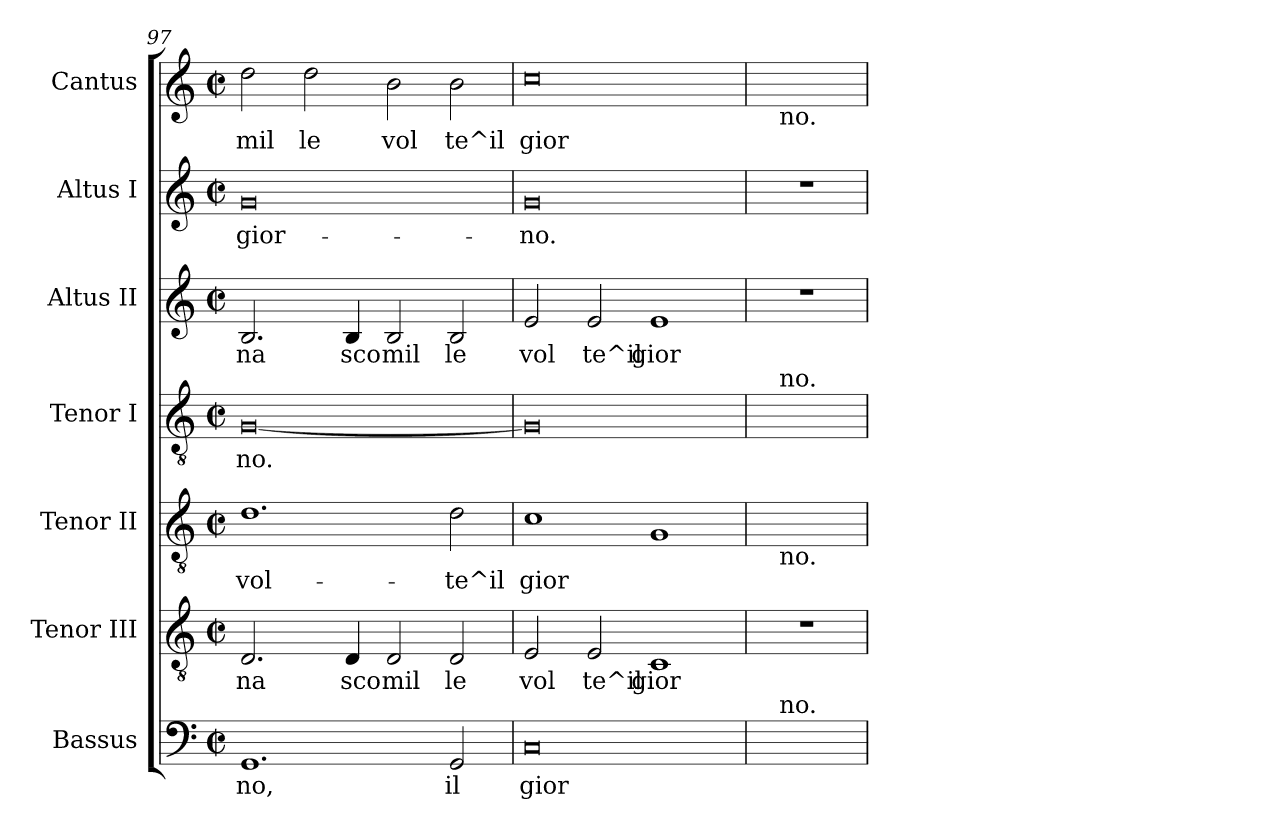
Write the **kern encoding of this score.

**kern	**text	**kern	**text	**kern	**text	**kern	**text	**kern	**text	**kern	**text	**kern	**text
*part7	*part7	*part6	*part6	*part5	*part5	*part4	*part4	*part3	*part3	*part2	*part2	*part1	*part1
*staff7	*staff7	*staff6	*staff6	*staff5	*staff5	*staff4	*staff4	*staff3	*staff3	*staff2	*staff2	*staff1	*staff1
*I"Bassus	*	*I"Tenor III	*	*I"Tenor II	*	*I"Tenor I	*	*I"Altus II	*	*I"Altus I	*	*I"Cantus	*
*clefF4	*	*clefGv2	*	*clefGv2	*	*clefGv2	*	*clefG2	*	*clefG2	*	*clefG2	*
*k[]	*	*k[]	*	*k[]	*	*k[]	*	*k[]	*	*k[]	*	*k[]	*
*C:	*	*C:	*	*C:	*	*C:	*	*C:	*	*C:	*	*C:	*
*M2/2	*	*M2/2	*	*M2/2	*	*M2/2	*	*M2/2	*	*M2/2	*	*M2/2	*
*met(c|)	*	*met(c|)	*	*met(c|)	*	*met(c|)	*	*met(c|)	*	*met(c|)	*	*met(c|)	*
=97	=97	=97	=97	=97	=97	=97	=97	=97	=97	=97	=97	=97	=97
!	!LO:LY:b:cj	!	!LO:LY:b:cj	!	!LO:LY:b:cj	!	!LO:LY:b:cj	!	!LO:LY:b:cj	!	!LO:LY:b:cj	!	!LO:LY:b:cj
1.GG	no,	2.D/	na	1.d	vol-	[<0G	no.	2.B/	na	0g	gior-	2dd\	mil
!	!	!	!	!	!	!	!	!	!	!	!	!	!LO:LY:b:cj
.	.	.	.	.	.	.	.	.	.	.	.	2dd\	le
!	!	!	!LO:LY:b:cj	!	!	!	!	!	!LO:LY:b:cj	!	!	!	!
.	.	4D/	sco	.	.	.	.	4B/	sco	.	.	.	.
!	!	!	!LO:LY:b:cj	!	!	!	!	!	!LO:LY:b:cj	!	!	!	!LO:LY:b:cj
.	.	2D/	mil	.	.	.	.	2B/	mil	.	.	2b\	vol
!	!LO:LY:b:cj	!	!LO:LY:b:cj	!	!LO:LY:b:cj	!	!	!	!LO:LY:b:cj	!	!	!	!LO:LY:b:cj
2GG/	il	2D/	le	2d\	-te^il	.	.	2B/	le	.	.	2b\	te^il
=98	=98	=98	=98	=98	=98	=98	=98	=98	=98	=98	=98	=98	=98
!	!LO:LY:b:cj	!	!LO:LY:b:cj	!	!LO:LY:b:cj	!	!LO:LY:b:cj	!	!LO:LY:b:cj	!	!LO:LY:b:cj	!	!LO:LY:b:cj
0C	gior	2E/	vol	1c	gior-	0G]	.	2e/	vol	0g	-no.	0cc	gior
!	!	!	!LO:LY:b:cj	!	!	!	!	!	!LO:LY:b:cj	!	!	!	!
.	.	2E/	te^il	.	.	.	.	2e/	te^il	.	.	.	.
!	!	!	!LO:LY:b:cj	!	!LO:LY:b:cj	!	!	!	!LO:LY:b:cj	!	!	!	!
.	.	1C	gior	1G	--	.	.	1e	gior	.	.	.	.
=99	=99	=99	=99	=99	=99	=99	=99	=99	=99	=99	=99	=99	=99
8ryy	.	1r	.	8ryy	.	8ryy	.	1r	.	1r	.	8ryy	.
!	!	!	!	!	!	!	!	!	!	!	!	!LO:TX:b:t=no.	!
!	!	!	!	!	!	!LO:TX:a:t=no.	!	!	!	!	!	!	!
!	!	!	!	!LO:TX:b:t=no.	!	!	!	!	!	!	!	!	!
!LO:TX:a:t=no.	!	!	!	!	!	!	!	!	!	!	!	!	!
2..ryy	.	.	.	2..ryy	.	2..ryy	.	.	.	.	.	2..ryy	.
=	=	=	=	=	=	=	=	=	=	=	=	=	=
*-	*-	*-	*-	*-	*-	*-	*-	*-	*-	*-	*-	*-	*-
